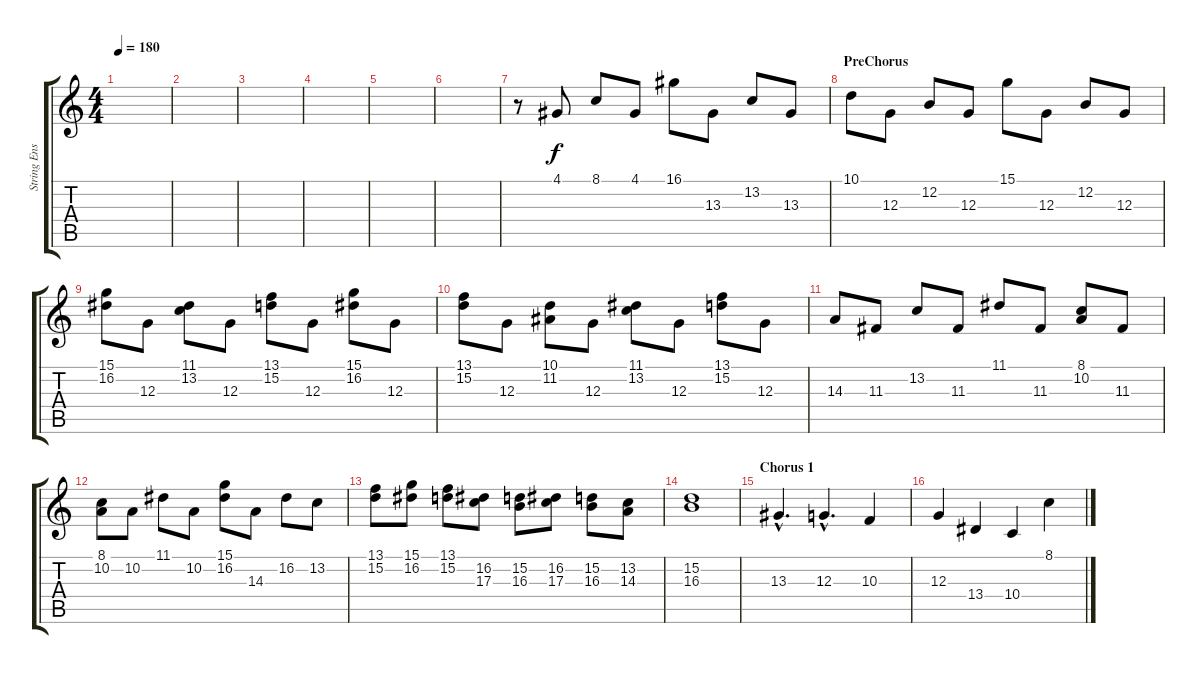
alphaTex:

\track ("String Ensemble 2" "String Ens") {instrument stringensemble1}
\staff {score tabs}
\tuning (E4 B3 G3 D3 A2 E2) {hide}
\ts (4 4)
\tempo 180
\clef g2
\ks c
|
|
|
|
|
|
r.8 4.1.8{volume 14} 8.1.8 4.1.8 16.1.8 13.3.8 13.2.8 13.3.8 |
\section ("" "PreChorus")
10.1.8 12.3.8 12.2.8 12.3.8 15.1.8 12.3.8 12.2.8 12.3.8 |
(15.1 16.2).8 12.3.8 (11.1 13.2).8 12.3.8 (13.1 15.2).8 12.3.8 (15.1 16.2).8 12.3.8 |
(13.1 15.2).8 12.3.8 (10.1 11.2).8 12.3.8 (11.1 13.2).8 12.3.8 (13.1 15.2).8 12.3.8 |
14.3.8 11.3.8 13.2.8 11.3.8 11.1.8 11.3.8 (8.1 10.2).8 11.3.8 |
(8.1 10.2).8 10.2.8 11.1.8 10.2.8 (15.1 16.2).8 14.3.8 16.2.8 13.2.8 |
(13.1 15.2).8 (15.1 16.2).8 (13.1 15.2).8 (16.2 17.3).8 (15.2 16.3).8 (16.2 17.3).8 (15.2 16.3).8 (13.2 14.3).8 |
(15.2 16.3).1 |
\section ("" "Chorus 1")
13.3{hac}.4{d} 12.3{hac}.4{d} 10.3.4 |
12.3.4 13.4.4 10.4.4 8.1.4
